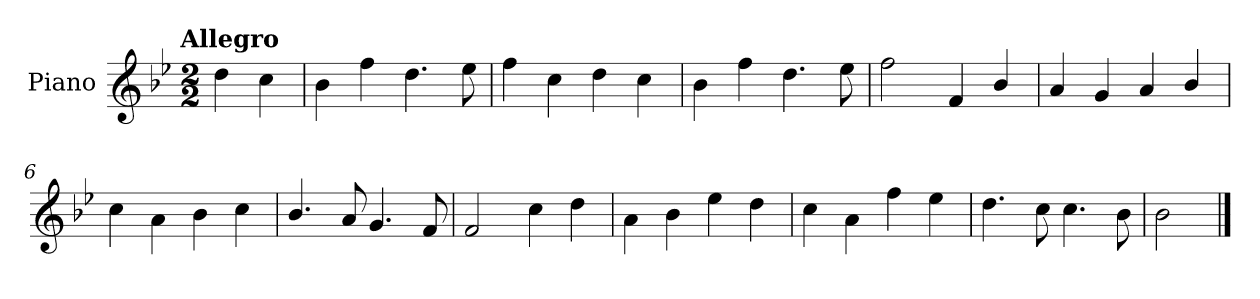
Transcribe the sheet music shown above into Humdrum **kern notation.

**kern
*part1
*staff1
*I"Piano
*I'Pno.
*clefG2
*k[b-e-]
!!LO:TX:omd:t=Allegro
*M2/2
*MM144
=
4dd\
4cc\
=1
4b-\
4ff\
4.dd\
8ee-\
=2
4ff\
4cc\
4dd\
4cc\
=3
4b-\
4ff\
4.dd\
8ee-\
!!LO:LB:g=z
=4
2ff\
4f/
4b-/
=5
4a/
4g/
4a/
4b-/
=6
4cc\
4a\
4b-\
4cc\
=7
4.b-/
8a/
4.g/
8f/
=8
2f/
4cc\
4dd\
!!LO:LB:g=z
=9
4a\
4b-\
4ee-\
4dd\
=10
4cc\
4a\
4ff\
4ee-\
=11
4.dd\
8cc\
4.cc\
8b-\
=12
2b-\
==
*-
